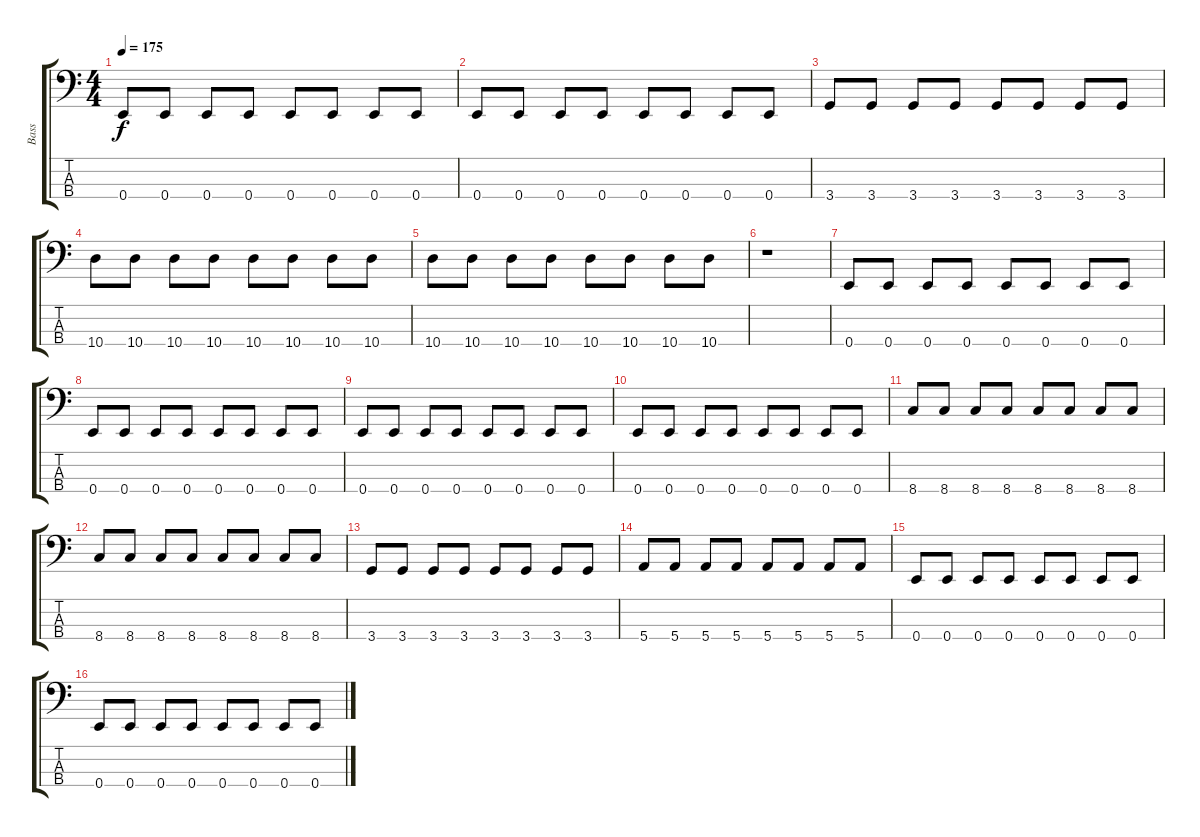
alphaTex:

\track ("Bass" "Bass") {instrument electricbasspick}
\staff {score tabs}
\tuning (G2 D2 A1 E1) {hide}
\ts (4 4)
\tempo 175
\clef f4
\ks c
0.4.8{dy f} 0.4.8 0.4.8 0.4.8 0.4.8 0.4.8 0.4.8 0.4.8 |
0.4.8 0.4.8 0.4.8 0.4.8 0.4.8 0.4.8 0.4.8 0.4.8 |
3.4.8 3.4.8 3.4.8 3.4.8 3.4.8 3.4.8 3.4.8 3.4.8 |
10.4.8 10.4.8 10.4.8 10.4.8 10.4.8 10.4.8 10.4.8 10.4.8 |
10.4.8 10.4.8 10.4.8 10.4.8 10.4.8 10.4.8 10.4.8 10.4.8 |
r.1 |
0.4.8 0.4.8 0.4.8 0.4.8 0.4.8 0.4.8 0.4.8 0.4.8 |
0.4.8 0.4.8 0.4.8 0.4.8 0.4.8 0.4.8 0.4.8 0.4.8 |
0.4.8 0.4.8 0.4.8 0.4.8 0.4.8 0.4.8 0.4.8 0.4.8 |
0.4.8 0.4.8 0.4.8 0.4.8 0.4.8 0.4.8 0.4.8 0.4.8 |
8.4.8 8.4.8 8.4.8 8.4.8 8.4.8 8.4.8 8.4.8 8.4.8 |
8.4.8 8.4.8 8.4.8 8.4.8 8.4.8 8.4.8 8.4.8 8.4.8 |
3.4.8 3.4.8 3.4.8 3.4.8 3.4.8 3.4.8 3.4.8 3.4.8 |
5.4.8 5.4.8 5.4.8 5.4.8 5.4.8 5.4.8 5.4.8 5.4.8 |
0.4.8 0.4.8 0.4.8 0.4.8 0.4.8 0.4.8 0.4.8 0.4.8 |
0.4.8 0.4.8 0.4.8 0.4.8 0.4.8 0.4.8 0.4.8 0.4.8
